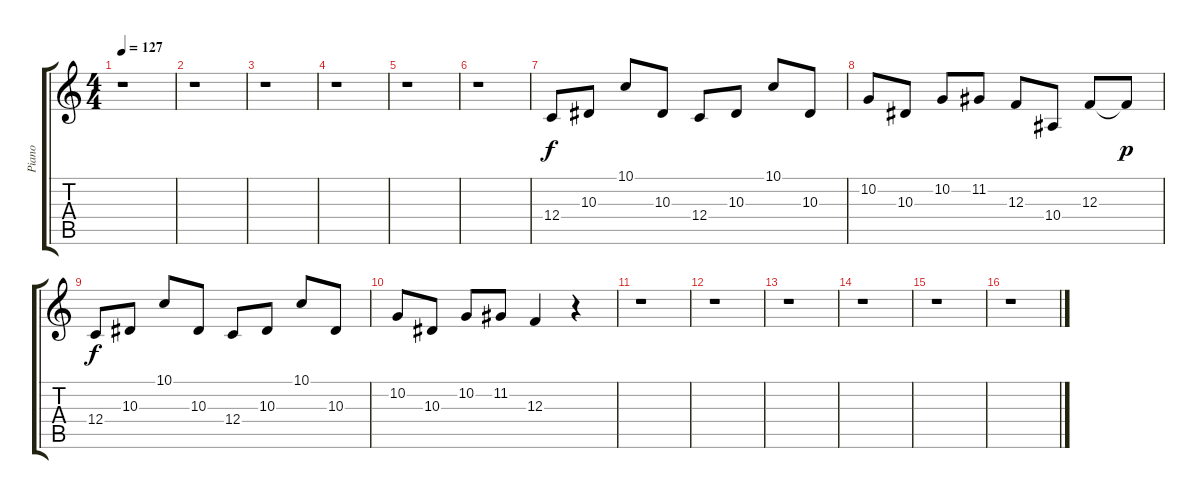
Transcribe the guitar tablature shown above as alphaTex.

\track ("Piano" "Piano") {instrument acousticgrandpiano}
\staff {score tabs}
\tuning (D4 A3 F3 C3 G2 C2) {hide}
\ts (4 4)
\tempo 127
\clef g2
\ks c
r.1{dy f} |
r.1 |
r.1 |
r.1 |
r.1 |
r.1 |
12.4.8 10.3.8 10.1.8 10.3.8 12.4.8 10.3.8 10.1.8 10.3.8 |
10.2.8 10.3.8 10.2.8 11.2.8 12.3.8 10.4.8 12.3.8 12.3{t}.8{dy p} |
12.4.8{dy f} 10.3.8 10.1.8 10.3.8 12.4.8 10.3.8 10.1.8 10.3.8 |
10.2.8 10.3.8 10.2.8 11.2.8 12.3.4 r.4 |
r.1 |
r.1 |
r.1 |
r.1 |
r.1 |
r.1
